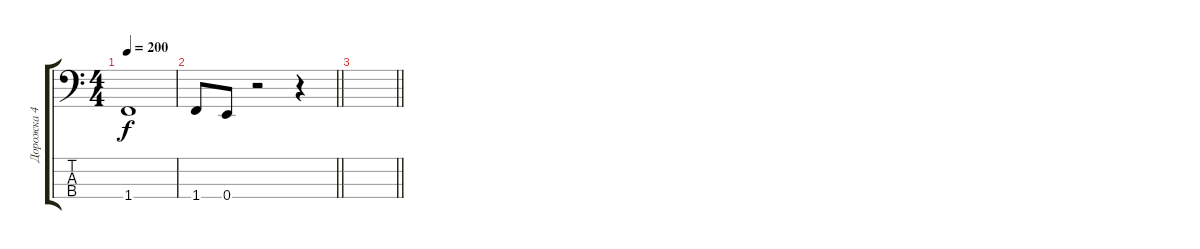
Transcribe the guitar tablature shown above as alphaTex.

\track ("Дорожка 4" "Дорожка 4") {instrument electricbasspick}
\staff {score tabs}
\tuning (G2 D2 A1 E1) {hide}
\ts (4 4)
\tempo 200
\clef f4
\ks c
1.4.1{dy f} |
\barLineRight lightlight
1.4.8 0.4.8 r.2 r.4 |
\barLineRight lightlight
